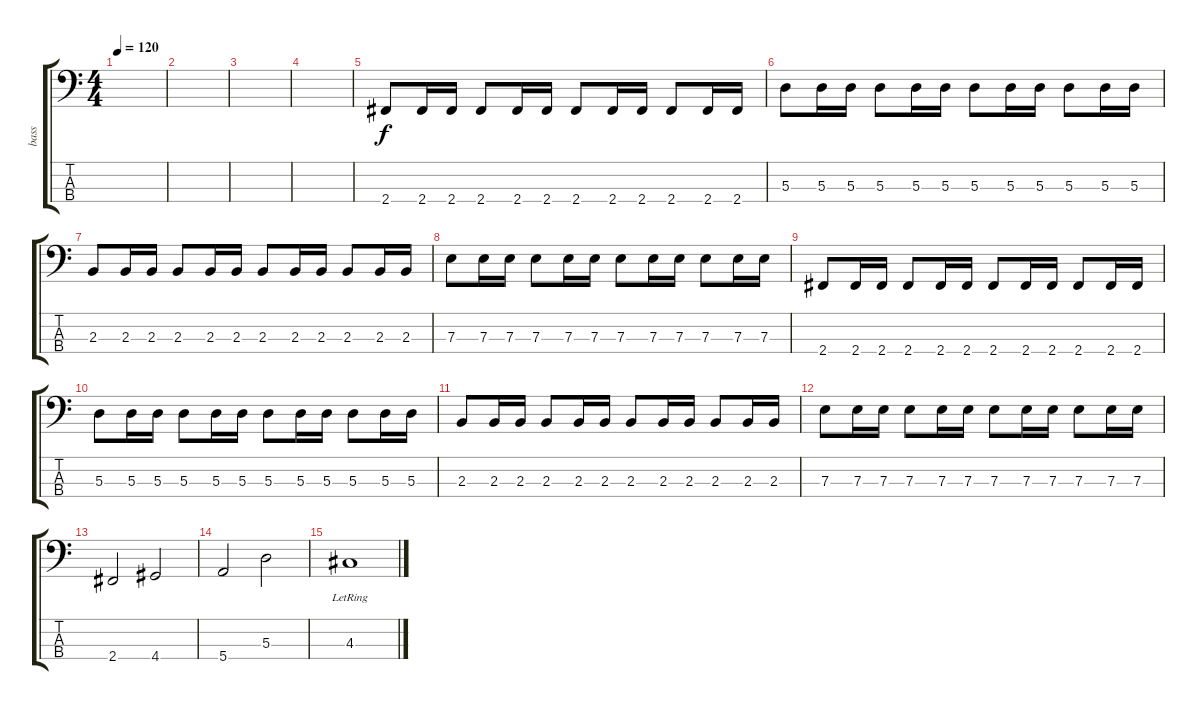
\track ("bass" "bass") {instrument electricbassfinger}
\staff {score tabs}
\tuning (G2 D2 A1 E1) {hide}
\ts (4 4)
\tempo 120
\clef f4
\ks c
|
|
|
|
2.4.8 2.4.16 2.4.16 2.4.8 2.4.16 2.4.16 2.4.8 2.4.16 2.4.16 2.4.8 2.4.16 2.4.16 |
5.3.8 5.3.16 5.3.16 5.3.8 5.3.16 5.3.16 5.3.8 5.3.16 5.3.16 5.3.8 5.3.16 5.3.16 |
2.3.8 2.3.16 2.3.16 2.3.8 2.3.16 2.3.16 2.3.8 2.3.16 2.3.16 2.3.8 2.3.16 2.3.16 |
7.3.8 7.3.16 7.3.16 7.3.8 7.3.16 7.3.16 7.3.8 7.3.16 7.3.16 7.3.8 7.3.16 7.3.16 |
2.4.8 2.4.16 2.4.16 2.4.8 2.4.16 2.4.16 2.4.8 2.4.16 2.4.16 2.4.8 2.4.16 2.4.16 |
5.3.8 5.3.16 5.3.16 5.3.8 5.3.16 5.3.16 5.3.8 5.3.16 5.3.16 5.3.8 5.3.16 5.3.16 |
2.3.8 2.3.16 2.3.16 2.3.8 2.3.16 2.3.16 2.3.8 2.3.16 2.3.16 2.3.8 2.3.16 2.3.16 |
7.3.8 7.3.16 7.3.16 7.3.8 7.3.16 7.3.16 7.3.8 7.3.16 7.3.16 7.3.8 7.3.16 7.3.16 |
2.4.2 4.4.2 |
5.4.2 5.3.2 |
4.3{lr}.1
